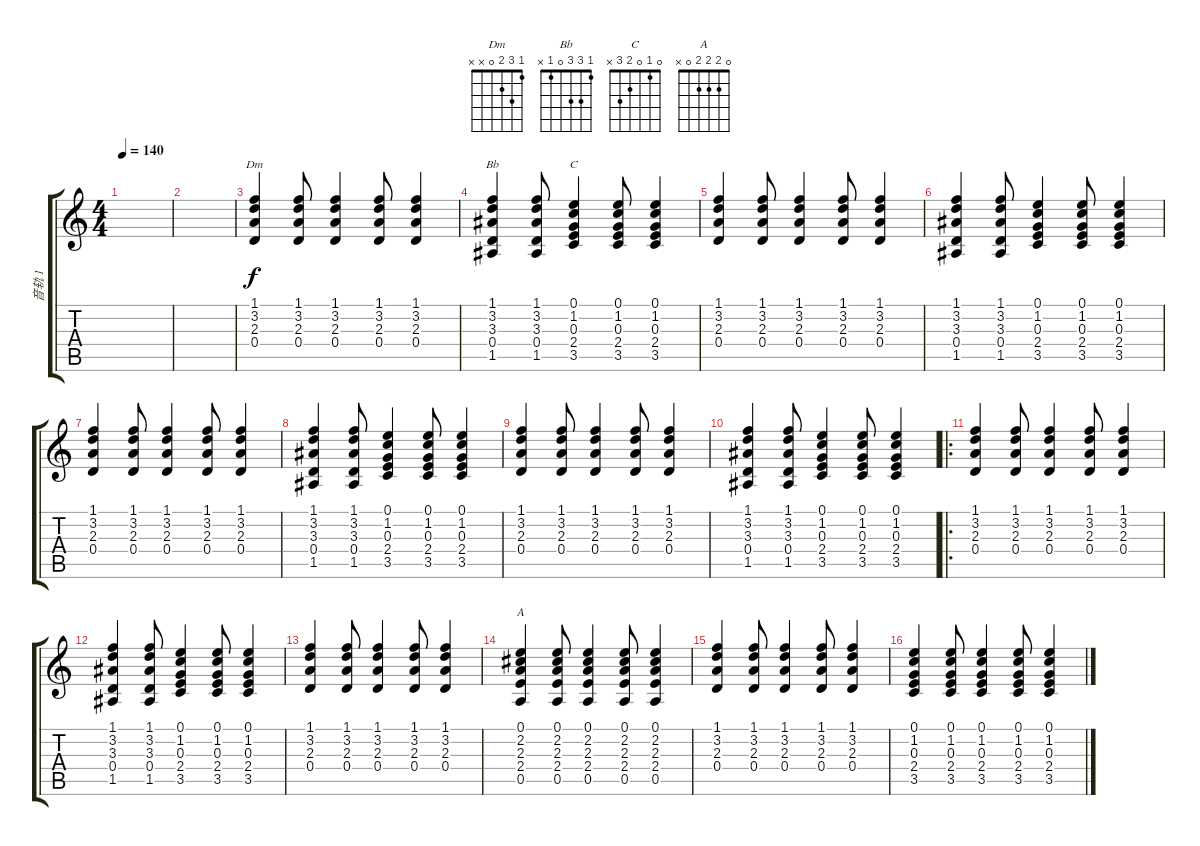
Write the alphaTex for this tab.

\track ("音轨 1" "音轨 1") {instrument acousticguitarsteel}
\staff {score tabs}
\tuning (E4 B3 G3 D3 A2 E2) {hide}
\chord ("Dm" 1 3 2 0 x x)
\chord ("Bb" 1 3 3 0 1 x)
\chord ("C" 0 1 0 2 3 x)
\chord ("A" 0 2 2 2 0 x)
\ts (4 4)
\tempo 140
\clef g2
\ks c
|
|
(1.1 3.2 2.3 0.4).4{ch "Dm"} (1.1 3.2 2.3 0.4).8 (1.1 3.2 2.3 0.4).4 (1.1 3.2 2.3 0.4).8 (1.1 3.2 2.3 0.4).4 |
(1.1 3.2 3.3 0.4 1.5).4{ch "Bb"} (1.1 3.2 3.3 0.4 1.5).8 (0.1 1.2 0.3 2.4 3.5).4{ch "C"} (0.1 1.2 0.3 2.4 3.5).8 (0.1 1.2 0.3 2.4 3.5).4 |
(1.1 3.2 2.3 0.4).4 (1.1 3.2 2.3 0.4).8 (1.1 3.2 2.3 0.4).4 (1.1 3.2 2.3 0.4).8 (1.1 3.2 2.3 0.4).4 |
(1.1 3.2 3.3 0.4 1.5).4 (1.1 3.2 3.3 0.4 1.5).8 (0.1 1.2 0.3 2.4 3.5).4 (0.1 1.2 0.3 2.4 3.5).8 (0.1 1.2 0.3 2.4 3.5).4 |
(1.1 3.2 2.3 0.4).4 (1.1 3.2 2.3 0.4).8 (1.1 3.2 2.3 0.4).4 (1.1 3.2 2.3 0.4).8 (1.1 3.2 2.3 0.4).4 |
(1.1 3.2 3.3 0.4 1.5).4 (1.1 3.2 3.3 0.4 1.5).8 (0.1 1.2 0.3 2.4 3.5).4 (0.1 1.2 0.3 2.4 3.5).8 (0.1 1.2 0.3 2.4 3.5).4 |
(1.1 3.2 2.3 0.4).4 (1.1 3.2 2.3 0.4).8 (1.1 3.2 2.3 0.4).4 (1.1 3.2 2.3 0.4).8 (1.1 3.2 2.3 0.4).4 |
(1.1 3.2 3.3 0.4 1.5).4 (1.1 3.2 3.3 0.4 1.5).8 (0.1 1.2 0.3 2.4 3.5).4 (0.1 1.2 0.3 2.4 3.5).8 (0.1 1.2 0.3 2.4 3.5).4 |
\ro
(1.1 3.2 2.3 0.4).4 (1.1 3.2 2.3 0.4).8 (1.1 3.2 2.3 0.4).4 (1.1 3.2 2.3 0.4).8 (1.1 3.2 2.3 0.4).4 |
(1.1 3.2 3.3 0.4 1.5).4 (1.1 3.2 3.3 0.4 1.5).8 (0.1 1.2 0.3 2.4 3.5).4 (0.1 1.2 0.3 2.4 3.5).8 (0.1 1.2 0.3 2.4 3.5).4 |
(1.1 3.2 2.3 0.4).4 (1.1 3.2 2.3 0.4).8 (1.1 3.2 2.3 0.4).4 (1.1 3.2 2.3 0.4).8 (1.1 3.2 2.3 0.4).4 |
(0.1 2.2 2.3 2.4 0.5).4{ch "A"} (0.1 2.2 2.3 2.4 0.5).8 (0.1 2.2 2.3 2.4 0.5).4 (0.1 2.2 2.3 2.4 0.5).8 (0.1 2.2 2.3 2.4 0.5).4 |
(1.1 3.2 2.3 0.4).4 (1.1 3.2 2.3 0.4).8 (1.1 3.2 2.3 0.4).4 (1.1 3.2 2.3 0.4).8 (1.1 3.2 2.3 0.4).4 |
(0.1 1.2 0.3 2.4 3.5).4 (0.1 1.2 0.3 2.4 3.5).8 (0.1 1.2 0.3 2.4 3.5).4 (0.1 1.2 0.3 2.4 3.5).8 (0.1 1.2 0.3 2.4 3.5).4
